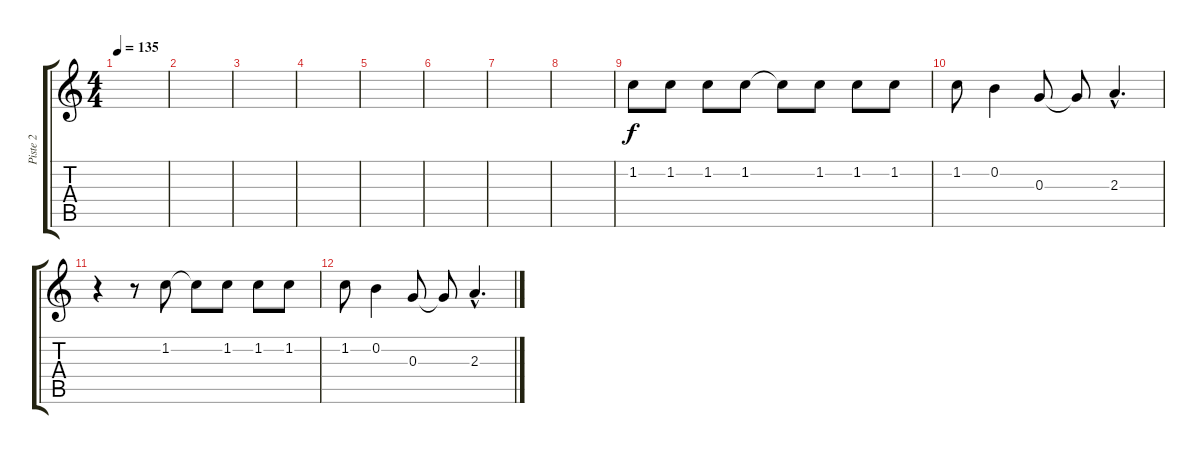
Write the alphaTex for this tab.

\track ("Piste 2" "Piste 2") {instrument overdrivenguitar}
\staff {score tabs}
\tuning (E4 B3 G3 D3 A2 E2) {hide}
\ts (4 4)
\tempo 135
\clef g2
\ks c
|
|
|
|
|
|
|
|
1.2.8 1.2.8 1.2.8 1.2.8 1.2{t}.8 1.2.8 1.2.8 1.2.8 |
1.2.8 0.2.4 0.3.8 0.3{t}.8 2.3{hac}.4{d} |
r.4 r.8 1.2.8 1.2{t}.8 1.2.8 1.2.8 1.2.8 |
1.2.8 0.2.4 0.3.8 0.3{t}.8 2.3{hac}.4{d}
